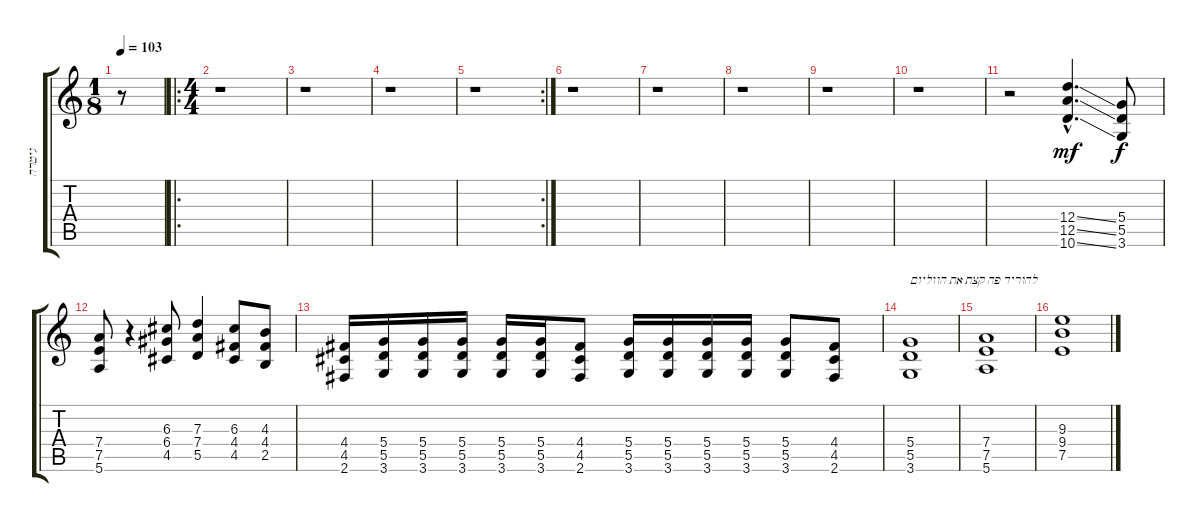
\track ("גיטרה" "גיטרה") {instrument distortionguitar}
\staff {score tabs}
\tuning (E4 B3 G3 D3 A2 E2) {hide}
\ts (1 8)
\tempo 103
\clef g2
\ks c
r.8{dy mf instrument distortionguitar} |
\ro
\ts (4 4)
r.1 |
r.1 |
r.1 |
\rc 2
r.1 |
r.1 |
r.1 |
r.1 |
r.1 |
r.1 |
r.2 (12.4{ss hac} 12.5{ss hac} 10.6{ss hac}).4{d balance 2} (5.4 5.5 3.6).8{dy f balance 8} |
(7.4 7.5 5.6).8 r.4 (6.3 6.4 4.5).8 (7.3 7.4 5.5).4 (6.3 4.4 4.5).8 (4.3 4.4 2.5).8 |
(4.4 4.5 2.6).16 (5.4 5.5 3.6).16 (5.4 5.5 3.6).16 (5.4 5.5 3.6).16 (5.4 5.5 3.6).16 (5.4 5.5 3.6).16 (4.4 4.5 2.6).8 (5.4 5.5 3.6).16 (5.4 5.5 3.6).16 (5.4 5.5 3.6).16 (5.4 5.5 3.6).16 (5.4 5.5 3.6).8 (4.4 4.5 2.6).8 |
(5.4 5.5 3.6).1{txt "להוריד פה קצת את הווליום"} |
(7.4 7.5 5.6).1 |
(9.3 9.4 7.5).1
